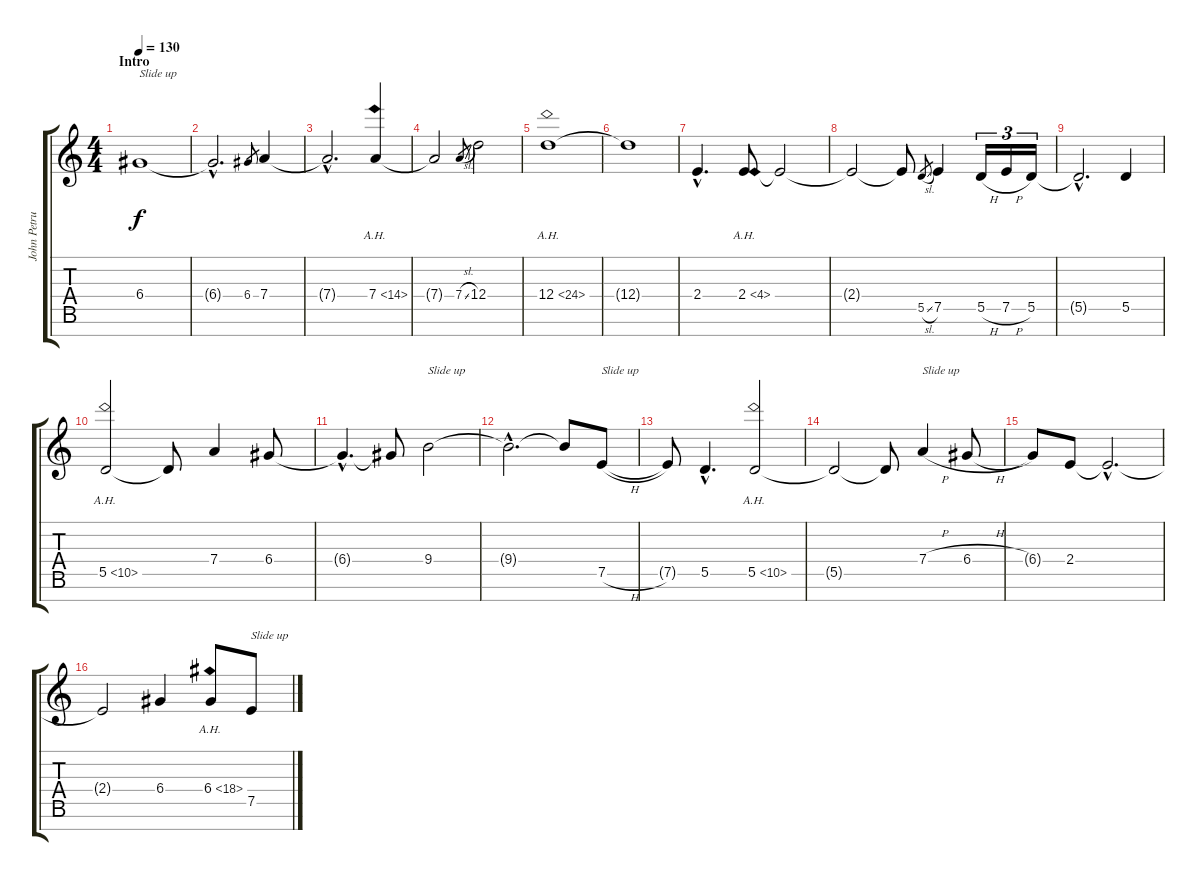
\track ("John Petrucci" "John Petru") {instrument distortionguitar}
\staff {score tabs}
\tuning (E4 B3 G3 D3 A2 E2 B1) {hide}
\ts (4 4)
\section ("" "Intro")
\tempo 130
\clef g2
\ks c
6.4.1{txt "Slide up" dy f instrument distortionguitar} |
6.4{hac t}.2{d} 6.4.8{gr} 7.4.4 |
7.4{hac t}.2{d} 7.4{ah 7}.4 |
7.4{t}.2 7.4{sl}.8{gr} 12.4.2 |
12.4{ah 12}.1 |
12.4{t}.1 |
2.4{hac}.4{d} 2.4{ah 2}.8 2.4{t}.2 |
2.4{t}.2 2.4{t}.8 5.5{sl}.8{gr} 7.5.4 5.5{h}.16{tu (3 2)} 7.5{h}.16{tu (3 2)} 5.5.16{tu (3 2)} |
5.5{hac t}.2{d} 5.5.4 |
5.5{ah 5}.2 5.5{t}.8 7.4.4 6.4.8 |
6.4{hac t}.4{d} 6.4{t}.8 9.4.2{txt "Slide up"} |
9.4{hac t}.2{d} 9.4{t}.8 7.5{h}.8{txt "Slide up"} |
7.5{t}.8 5.5{hac}.4{d} 5.5{ah 5}.2 |
5.5{t}.2 5.5{t}.8 7.4{h}.4{txt "Slide up"} 6.4{h}.8 |
6.4{t}.8 2.4.8 2.4{hac t}.2{d} |
2.4{t}.2 6.4.4 6.4{ah 12}.8 7.5{h}.8{txt "Slide up"}
